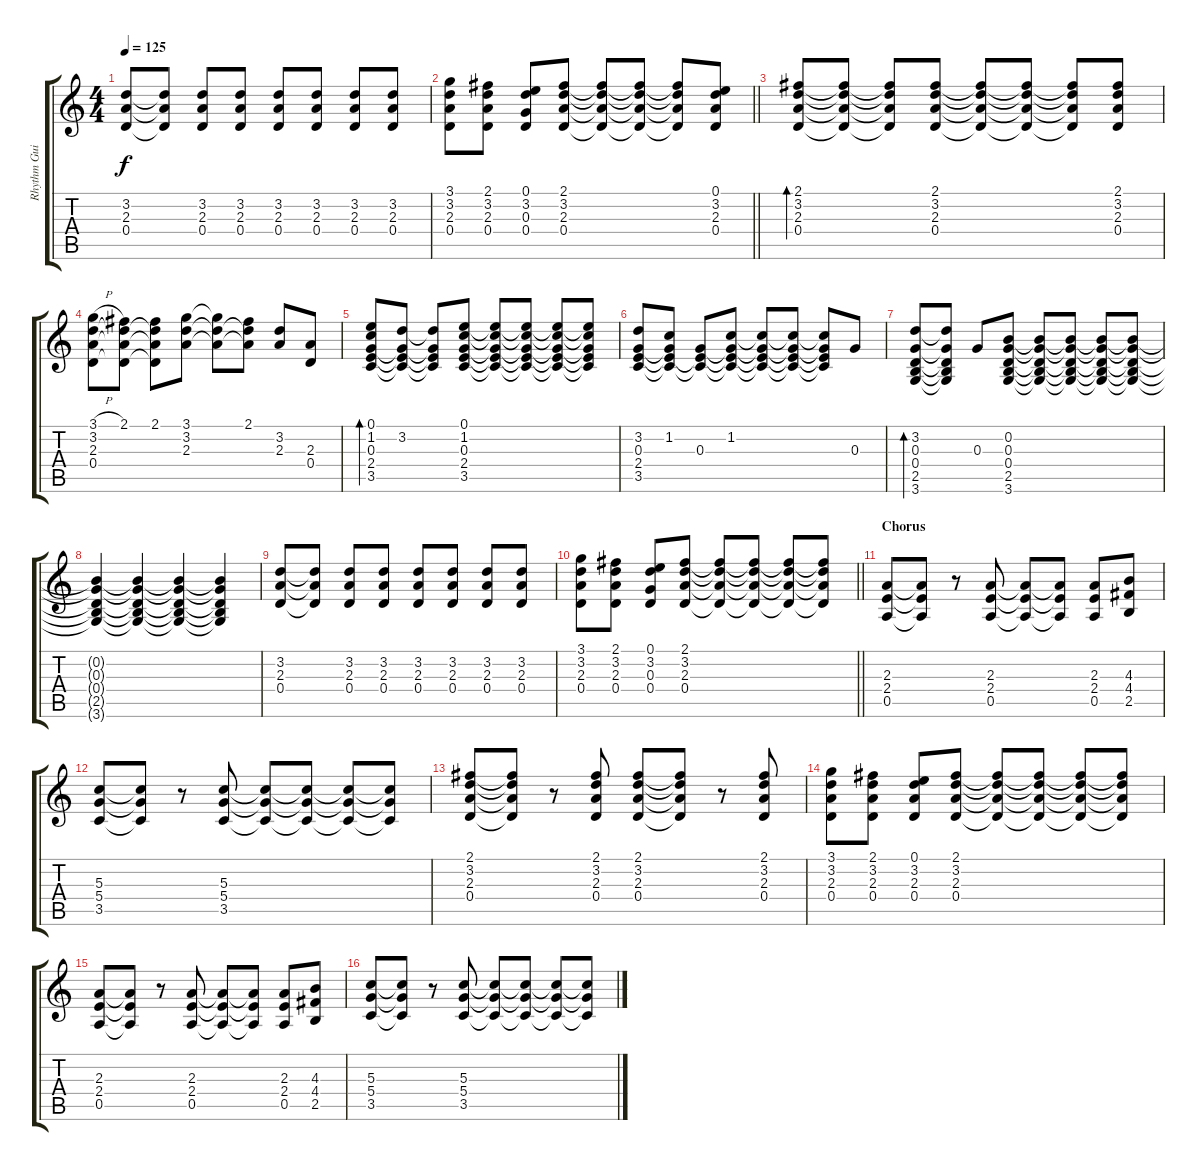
\track ("Rhythm Guitar" "Rhythm Gui") {instrument overdrivenguitar}
\staff {score tabs}
\tuning (E4 B3 G3 D3 A2 E2) {hide}
\ts (4 4)
\tempo 125
\clef g2
\ks c
(3.2 2.3 0.4).8{dy f} (3.2{t} 2.3{t} 0.4{t}).8 (3.2 2.3 0.4).8 (3.2 2.3 0.4).8 (3.2 2.3 0.4).8 (3.2 2.3 0.4).8 (3.2 2.3 0.4).8 (3.2 2.3 0.4).8 |
\barLineRight lightlight
(3.1 3.2 2.3 0.4).8 (2.1 3.2 2.3 0.4).8 (0.1 3.2 0.3 0.4).8 (2.1 3.2 2.3 0.4).8 (2.1{t} 3.2{t} 2.3{t} 0.4{t}).8 (2.1{t} 3.2{t} 2.3{t} 0.4{t}).8 (2.1{t} 3.2{t} 2.3{t} 0.4{t}).8 (0.1 3.2 2.3 0.4).8 |
(2.1 3.2 2.3 0.4).8{bd 60} (2.1{t} 3.2{t} 2.3{t} 0.4{t}).8 (2.1{t} 3.2{t} 2.3{t} 0.4{t}).8 (2.1 3.2 2.3 0.4).8 (2.1{t} 3.2{t} 2.3{t} 0.4{t}).8 (2.1{t} 3.2{t} 2.3{t} 0.4{t}).8 (2.1{t} 3.2{t} 2.3{t} 0.4{t}).8 (2.1 3.2 2.3 0.4).8 |
(3.1{h} 3.2 2.3 0.4).8 (2.1 3.2{t} 2.3{t} 0.4{t}).8 (2.1 3.2{t} 2.3{t} 0.4{t}).8 (3.1 3.2 2.3).8 (3.1{t} 3.2{t} 2.3{t}).8 (2.1 3.2{t} 2.3{t}).8 (3.2 2.3).8 (2.3 0.4).8 |
(0.1 1.2 0.3 2.4 3.5).8{bd 60} (3.2 0.3{t} 2.4{t} 3.5{t}).8 (3.2{t} 0.3{t} 2.4{t} 3.5{t}).8 (0.1 1.2 0.3 2.4 3.5).8 (0.1{t} 1.2{t} 0.3{t} 2.4{t} 3.5{t}).8 (0.1{t} 1.2{t} 0.3{t} 2.4{t} 3.5{t}).8 (0.1{t} 1.2{t} 0.3{t} 2.4{t} 3.5{t}).8 (0.1{t} 1.2{t} 0.3{t} 2.4{t} 3.5{t}).8 |
(3.2 0.3 2.4 3.5).8 (1.2 0.3{t} 2.4{t} 3.5{t}).8 (0.3 2.4{t} 3.5{t}).8 (1.2 0.3{t} 2.4{t} 3.5{t}).8 (1.2{t} 0.3{t} 2.4{t} 3.5{t}).8 (1.2{t} 0.3{t} 2.4{t} 3.5{t}).8 (1.2{t} 0.3{t} 2.4{t} 3.5{t}).8 0.3.8 |
(3.2 0.3 0.4 2.5 3.6).8{bd 60} (3.2{t} 0.3{t} 0.4{t} 2.5{t} 3.6{t}).8 0.3.8 (0.2 0.3 0.4 2.5 3.6).8 (0.2{t} 0.3{t} 0.4{t} 2.5{t} 3.6{t}).8 (0.2{t} 0.3{t} 0.4{t} 2.5{t} 3.6{t}).8 (0.2{t} 0.3{t} 0.4{t} 2.5{t} 3.6{t}).8 (0.2{t} 0.3{t} 0.4{t} 2.5{t} 3.6{t}).8 |
(0.2{t} 0.3{t} 0.4{t} 2.5{t} 3.6{t}).4 (0.2{t} 0.3{t} 0.4{t} 2.5{t} 3.6{t}).4 (0.2{t} 0.3{t} 0.4{t} 2.5{t} 3.6{t}).4 (0.2{t} 0.3{t} 0.4{t} 2.5{t} 3.6{t}).4 |
(3.2 2.3 0.4).8 (3.2{t} 2.3{t} 0.4{t}).8 (3.2 2.3 0.4).8 (3.2 2.3 0.4).8 (3.2 2.3 0.4).8 (3.2 2.3 0.4).8 (3.2 2.3 0.4).8 (3.2 2.3 0.4).8 |
\barLineRight lightlight
(3.1 3.2 2.3 0.4).8 (2.1 3.2 2.3 0.4).8 (0.1 3.2 0.3 0.4).8 (2.1 3.2 2.3 0.4).8 (2.1{t} 3.2{t} 2.3{t} 0.4{t}).8 (2.1{t} 3.2{t} 2.3{t} 0.4{t}).8 (2.1{t} 3.2{t} 2.3{t} 0.4{t}).8 (2.1{t} 3.2{t} 2.3{t} 0.4{t}).8 |
\section ("" "Chorus")
(2.3 2.4 0.5).8 (2.3{t} 2.4{t} 0.5{t}).8 r.8 (2.3 2.4 0.5).8 (2.3{t} 2.4{t} 0.5{t}).8 (2.3{t} 2.4{t} 0.5{t}).8 (2.3 2.4 0.5).8 (4.3 4.4 2.5).8 |
(5.3 5.4 3.5).8 (5.3{t} 5.4{t} 3.5{t}).8 r.8 (5.3 5.4 3.5).8 (5.3{t} 5.4{t} 3.5{t}).8 (5.3{t} 5.4{t} 3.5{t}).8 (5.3{t} 5.4{t} 3.5{t}).8 (5.3{t} 5.4{t} 3.5{t}).8 |
(2.1 3.2 2.3 0.4).8 (2.1{t} 3.2{t} 2.3{t} 0.4{t}).8 r.8 (2.1 3.2 2.3 0.4).8 (2.1 3.2 2.3 0.4).8 (2.1{t} 3.2{t} 2.3{t} 0.4{t}).8 r.8 (2.1 3.2 2.3 0.4).8 |
(3.1 3.2 2.3 0.4).8 (2.1 3.2 2.3 0.4).8 (0.1 3.2 2.3 0.4).8 (2.1 3.2 2.3 0.4).8 (2.1{t} 3.2{t} 2.3{t} 0.4{t}).8 (2.1{t} 3.2{t} 2.3{t} 0.4{t}).8 (2.1{t} 3.2{t} 2.3{t} 0.4{t}).8 (2.1{t} 3.2{t} 2.3{t} 0.4{t}).8 |
(2.3 2.4 0.5).8 (2.3{t} 2.4{t} 0.5{t}).8 r.8 (2.3 2.4 0.5).8 (2.3{t} 2.4{t} 0.5{t}).8 (2.3{t} 2.4{t} 0.5{t}).8 (2.3 2.4 0.5).8 (4.3 4.4 2.5).8 |
(5.3 5.4 3.5).8 (5.3{t} 5.4{t} 3.5{t}).8 r.8 (5.3 5.4 3.5).8 (5.3{t} 5.4{t} 3.5{t}).8 (5.3{t} 5.4{t} 3.5{t}).8 (5.3{t} 5.4{t} 3.5{t}).8 (5.3{t} 5.4{t} 3.5{t}).8
